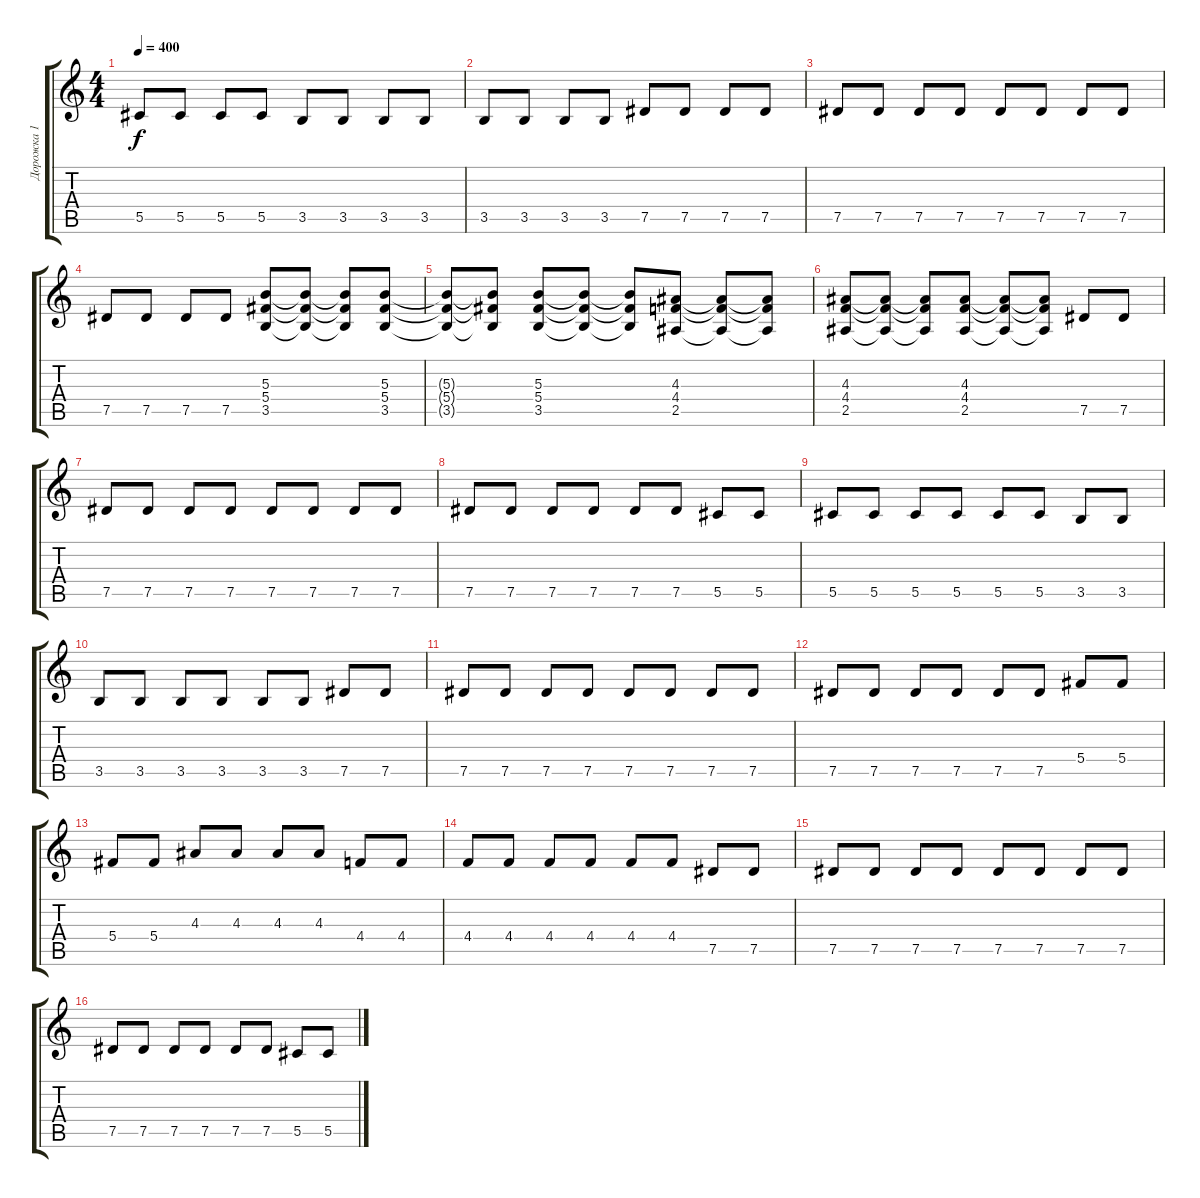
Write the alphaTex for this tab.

\track ("Дорожка 1" "Дорожка 1") {instrument overdrivenguitar}
\staff {score tabs}
\tuning (Eb4 Bb3 Gb3 Db3 Ab2 Eb2) {hide}
\ts (4 4)
\tempo 400
\clef g2
\ks c
5.5.8{dy f} 5.5.8 5.5.8 5.5.8 3.5.8 3.5.8 3.5.8 3.5.8 |
3.5.8 3.5.8 3.5.8 3.5.8 7.5.8 7.5.8 7.5.8 7.5.8 |
7.5.8 7.5.8 7.5.8 7.5.8 7.5.8 7.5.8 7.5.8 7.5.8 |
7.5.8 7.5.8 7.5.8 7.5.8 (5.3 5.4 3.5).8 (5.3{t} 5.4{t} 3.5{t}).8 (5.3{t} 5.4{t} 3.5{t}).8 (5.3 5.4 3.5).8 |
(5.3{t} 5.4{t} 3.5{t}).8 (5.3{t} 5.4{t} 3.5{t}).8 (5.3 5.4 3.5).8 (5.3{t} 5.4{t} 3.5{t}).8 (5.3{t} 5.4{t} 3.5{t}).8 (4.3 4.4 2.5).8 (4.3{t} 4.4{t} 2.5{t}).8 (4.3{t} 4.4{t} 2.5{t}).8 |
(4.3 4.4 2.5).8 (4.3{t} 4.4{t} 2.5{t}).8 (4.3{t} 4.4{t} 2.5{t}).8 (4.3 4.4 2.5).8 (4.3{t} 4.4{t} 2.5{t}).8 (4.3{t} 4.4{t} 2.5{t}).8 7.5.8 7.5.8 |
7.5.8 7.5.8 7.5.8 7.5.8 7.5.8 7.5.8 7.5.8 7.5.8 |
7.5.8 7.5.8 7.5.8 7.5.8 7.5.8 7.5.8 5.5.8 5.5.8 |
5.5.8 5.5.8 5.5.8 5.5.8 5.5.8 5.5.8 3.5.8 3.5.8 |
3.5.8 3.5.8 3.5.8 3.5.8 3.5.8 3.5.8 7.5.8 7.5.8 |
7.5.8 7.5.8 7.5.8 7.5.8 7.5.8 7.5.8 7.5.8 7.5.8 |
7.5.8 7.5.8 7.5.8 7.5.8 7.5.8 7.5.8 5.4.8 5.4.8 |
5.4.8 5.4.8 4.3.8 4.3.8 4.3.8 4.3.8 4.4.8 4.4.8 |
4.4.8 4.4.8 4.4.8 4.4.8 4.4.8 4.4.8 7.5.8 7.5.8 |
7.5.8 7.5.8 7.5.8 7.5.8 7.5.8 7.5.8 7.5.8 7.5.8 |
7.5.8 7.5.8 7.5.8 7.5.8 7.5.8 7.5.8 5.5.8 5.5.8
